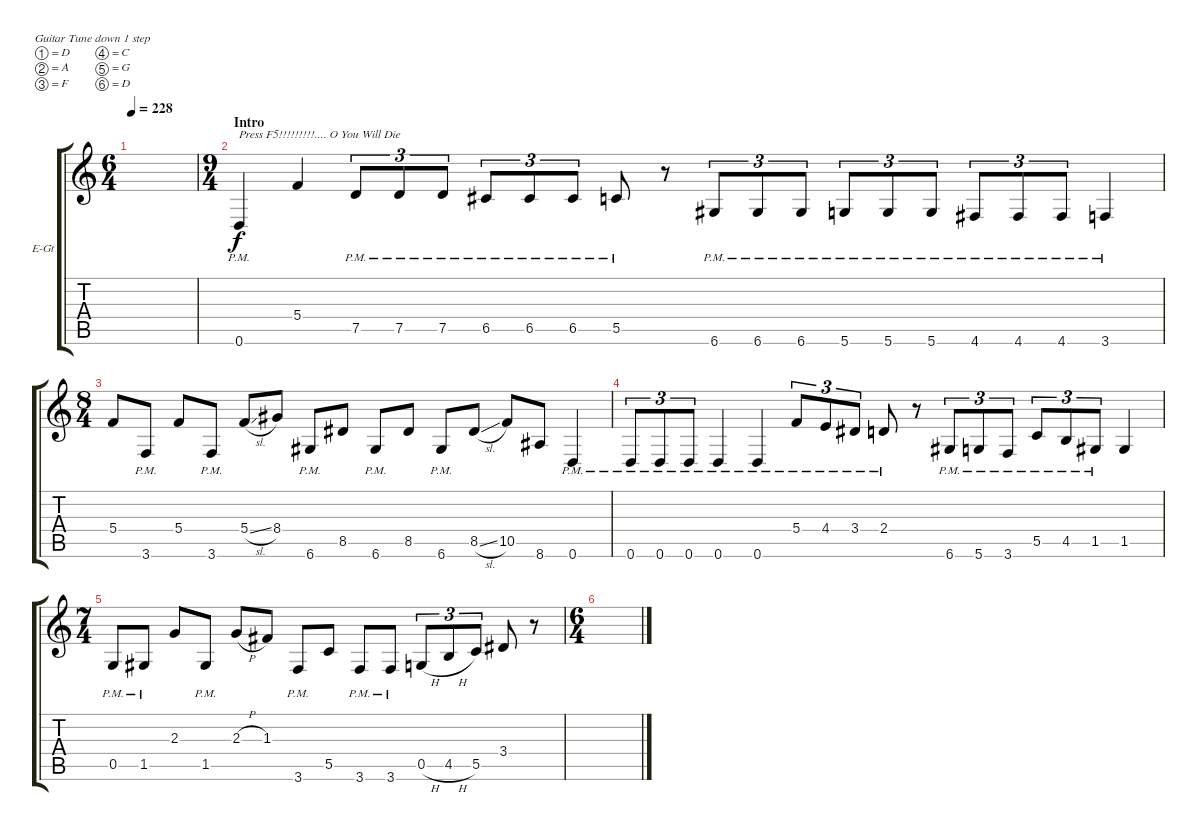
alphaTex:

\defaultSystemsLayout 4
\bracketExtendMode groupsimilarinstruments
\firstSystemTrackNameOrientation horizontal
\otherSystemsTrackNameOrientation horizontal
\track ("Mathieu Pascal" "E-Gt") {instrument distortionguitar}
\staff {score tabs}
\tuning (D4 A3 F3 C3 G2 D2)
\ts (6 4)
\tempo 228
\clef g2
\ks c
|
\ts (9 4)
\section ("" "Intro")
0.6{pm}.4{txt "Press F5!!!!!!!!!.... O You Will Die"} 5.4.4 7.5{pm}.8{tu (3 2)} 7.5{pm}.8{tu (3 2)} 7.5{pm}.8{tu (3 2)} 6.5{pm}.8{tu (3 2)} 6.5{pm}.8{tu (3 2)} 6.5{pm}.8{tu (3 2)} 5.5{pm}.8 r.8 6.6{pm}.8{tu (3 2)} 6.6{pm}.8{tu (3 2)} 6.6{pm}.8{tu (3 2)} 5.6{pm}.8{tu (3 2)} 5.6{pm}.8{tu (3 2)} 5.6{pm}.8{tu (3 2)} 4.6{pm}.8{tu (3 2)} 4.6{pm}.8{tu (3 2)} 4.6{pm}.8{tu (3 2)} 3.6{pm}.4 |
\ts (8 4)
5.4.8 3.6{pm}.8 5.4.8 3.6{pm}.8 5.4{sl}.8 8.4.8 6.6{pm}.8 8.5.8 6.6{pm}.8 8.5.8 6.6{pm}.8 8.5{sl}.8 10.5.8 8.6.8 0.6{pm}.4 |
0.6{pm}.8{tu (3 2)} 0.6{pm}.8{tu (3 2)} 0.6{pm}.8{tu (3 2)} 0.6{pm}.4 0.6{pm}.4 5.4{pm}.8{tu (3 2)} 4.4{pm}.8{tu (3 2)} 3.4{pm}.8{tu (3 2)} 2.4{pm}.8 r.8 6.6{pm}.8{tu (3 2)} 5.6{pm}.8{tu (3 2)} 3.6{pm}.8{tu (3 2)} 5.5{pm}.8{tu (3 2)} 4.5{pm}.8{tu (3 2)} 1.5{pm}.8{tu (3 2)} 1.5.4 |
\ts (7 4)
0.5{pm}.8 1.5{pm}.8 2.3.8 1.5{pm}.8 2.3{h}.8 1.3.8 3.6{pm}.8 5.5.8 3.6{pm}.8 3.6{pm}.8 0.5{h}.8{tu (3 2)} 4.5{h}.8{tu (3 2)} 5.5.8{tu (3 2)} 3.4.8 r.8 |
\ts (6 4)
